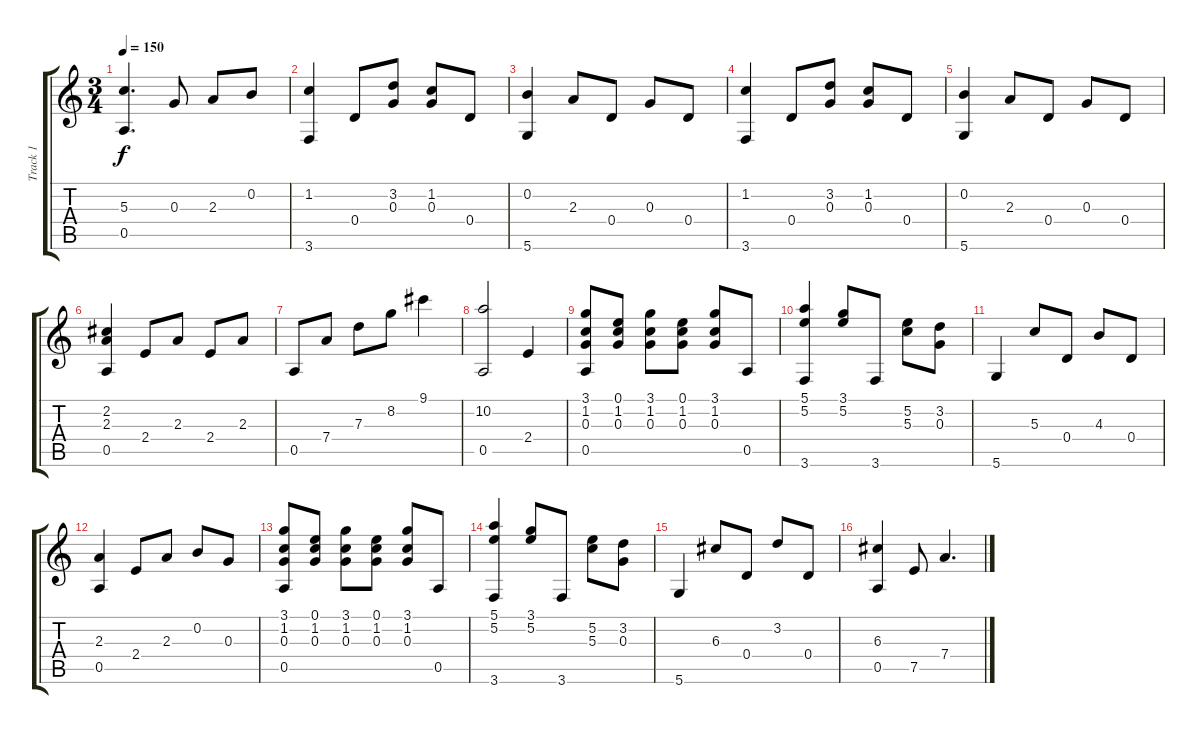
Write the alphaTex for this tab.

\track ("Track 1" "Track 1") {instrument acousticguitarsteel}
\staff {score tabs}
\tuning (E4 B3 G3 D3 A2 D2) {hide}
\ts (3 4)
\tempo 150
\clef g2
\ks c
(5.3 0.5).4{d dy f} 0.3.8 2.3.8 0.2.8 |
(1.2 3.6).4 0.4.8 (3.2 0.3).8 (1.2 0.3).8 0.4.8 |
(0.2 5.6).4 2.3.8 0.4.8 0.3.8 0.4.8 |
(1.2 3.6).4 0.4.8 (3.2 0.3).8 (1.2 0.3).8 0.4.8 |
(0.2 5.6).4 2.3.8 0.4.8 0.3.8 0.4.8 |
(2.2 2.3 0.5).4 2.4.8 2.3.8 2.4.8 2.3.8 |
0.5.8 7.4.8 7.3.8 8.2.8 9.1.4 |
(10.2 0.5).2 2.4.4 |
(3.1 1.2 0.3 0.5).8 (0.1 1.2 0.3).8 (3.1 1.2 0.3).8 (0.1 1.2 0.3).8 (3.1 1.2 0.3).8 0.5.8 |
(5.1 5.2 3.6).4 (3.1 5.2).8 3.6.8 (5.2 5.3).8 (3.2 0.3).8 |
5.6.4 5.3.8 0.4.8 4.3.8 0.4.8 |
(2.3 0.5).4 2.4.8 2.3.8 0.2.8 0.3.8 |
(3.1 1.2 0.3 0.5).8 (0.1 1.2 0.3).8 (3.1 1.2 0.3).8 (0.1 1.2 0.3).8 (3.1 1.2 0.3).8 0.5.8 |
(5.1 5.2 3.6).4 (3.1 5.2).8 3.6.8 (5.2 5.3).8 (3.2 0.3).8 |
5.6.4 6.3.8 0.4.8 3.2.8 0.4.8 |
(6.3 0.5).4 7.5.8 7.4.4{d}
